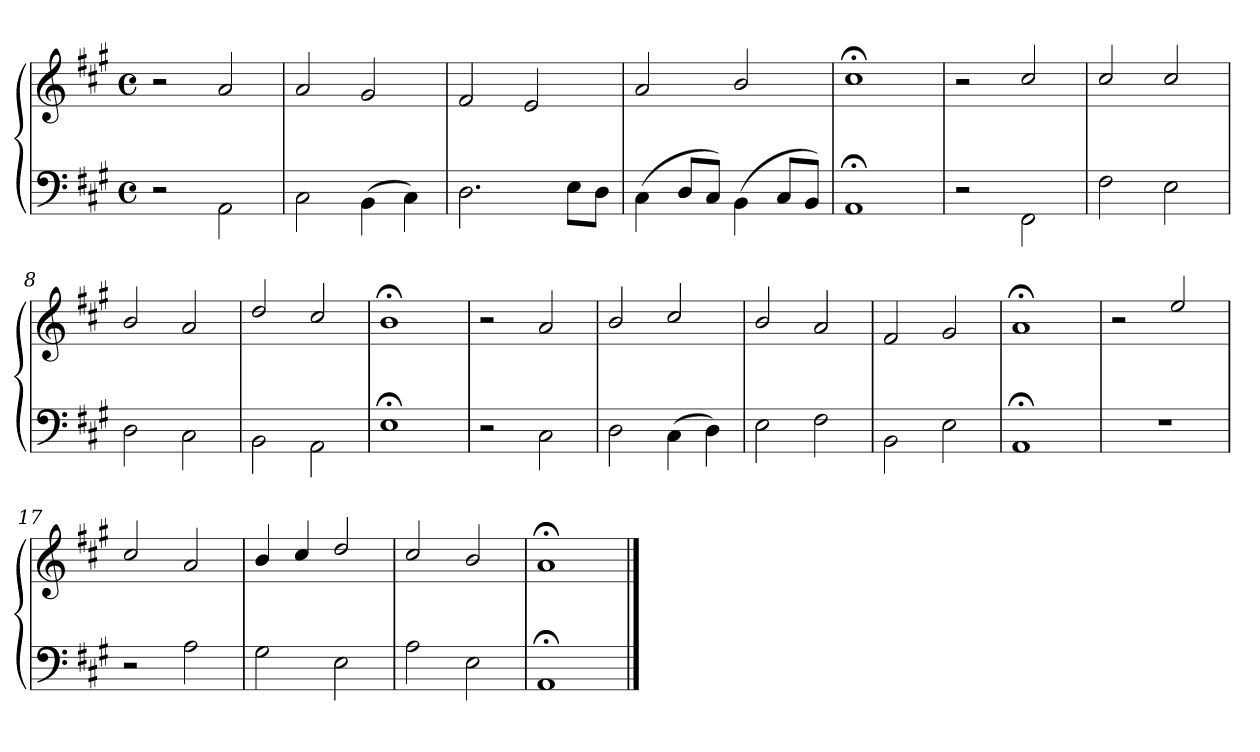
**kern	**kern
*part1	*part1
*staff2	*staff1
*clefF4	*clefG2
*k[f#c#g#]	*k[f#c#g#]
*M4/4	*M4/4
*met(c)	*met(c)
=1	=1
2r	2r
2AA\	2a/
=2	=2
2C#\	2a/
(4BB\	2g#/
4C#\)	.
=3	=3
2.D\	2f#/
.	2e/
8EL	.
8DJ	.
=4	=4
(4C#\	2a/
8DL	.
8C#J)	.
(4BB\	2b/
8C#L	.
8BBJ)	.
=5	=5
1AA;\	1cc#;</
=6	=6
2r	2r
2FF#\	2cc#/
=7	=7
2F#\	2cc#/
2E\	2cc#/
=8	=8
2D\	2b/
2C#\	2a/
=9	=9
2BB\	2dd/
2AA\	2cc#/
!!LO:LB:g=z
=10	=10
1E;\	1b;</
!!LO:LB:g=z
=11	=11
2r	2r
2C#\	2a/
=12	=12
2D\	2b/
(4C#\	2cc#/
4D\)	.
=13	=13
2E\	2b/
2F#\	2a/
=14	=14
2BB\	2f#/
2E\	2g#/
=15	=15
1AA;\	1a;</
=16	=16
1r	2r
.	2ee/
=17	=17
2r	2cc#/
2A\	2a/
=18	=18
2G#\	4b/
.	4cc#/
2E\	2dd/
=19	=19
2A\	2cc#/
2E\	2b/
=20	=20
1AA;\	1a;</
==	==
*-	*-
